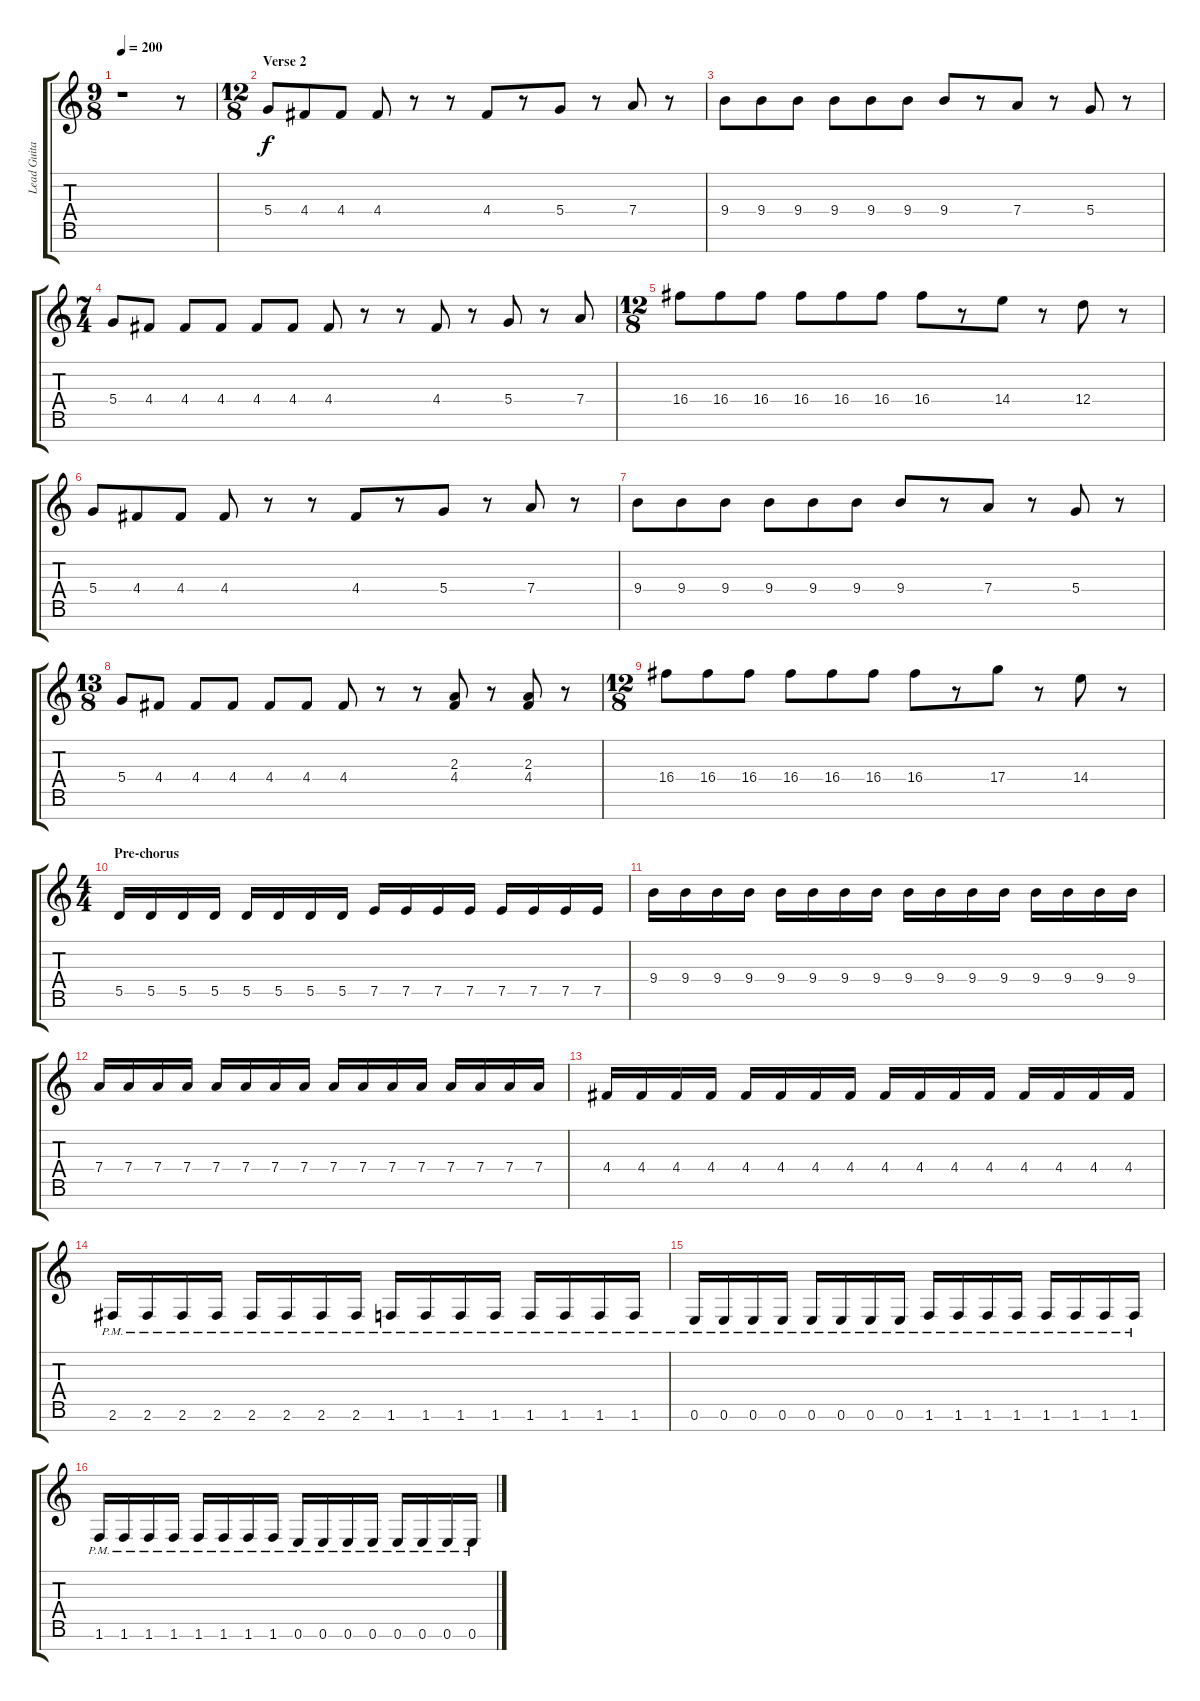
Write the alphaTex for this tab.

\track ("Lead Guitar 2" "Lead Guita") {instrument overdrivenguitar}
\staff {score tabs}
\tuning (E4 B3 G3 D3 A2 E2 B1) {hide}
\ts (9 8)
\tempo 200
\clef g2
\ks c
r.1{dy f} r.8 |
\ts (12 8)
\section ("" "Verse 2")
5.4.8 4.4.8 4.4.8 4.4.8 r.8 r.8 4.4.8 r.8 5.4.8 r.8 7.4.8 r.8 |
9.4.8 9.4.8 9.4.8 9.4.8 9.4.8 9.4.8 9.4.8 r.8 7.4.8 r.8 5.4.8 r.8 |
\ts (7 4)
5.4.8 4.4.8 4.4.8 4.4.8 4.4.8 4.4.8 4.4.8 r.8 r.8 4.4.8 r.8 5.4.8 r.8 7.4.8 |
\ts (12 8)
16.4.8 16.4.8 16.4.8 16.4.8 16.4.8 16.4.8 16.4.8 r.8 14.4.8 r.8 12.4.8 r.8 |
5.4.8 4.4.8 4.4.8 4.4.8 r.8 r.8 4.4.8 r.8 5.4.8 r.8 7.4.8 r.8 |
9.4.8 9.4.8 9.4.8 9.4.8 9.4.8 9.4.8 9.4.8 r.8 7.4.8 r.8 5.4.8 r.8 |
\ts (13 8)
5.4.8 4.4.8 4.4.8 4.4.8 4.4.8 4.4.8 4.4.8 r.8 r.8 (2.3 4.4).8 r.8 (2.3 4.4).8 r.8 |
\ts (12 8)
16.4.8 16.4.8 16.4.8 16.4.8 16.4.8 16.4.8 16.4.8 r.8 17.4.8 r.8 14.4.8 r.8 |
\ts (4 4)
\section ("" "Pre-chorus")
5.5.16 5.5.16 5.5.16 5.5.16 5.5.16 5.5.16 5.5.16 5.5.16 7.5.16 7.5.16 7.5.16 7.5.16 7.5.16 7.5.16 7.5.16 7.5.16 |
9.4.16 9.4.16 9.4.16 9.4.16 9.4.16 9.4.16 9.4.16 9.4.16 9.4.16 9.4.16 9.4.16 9.4.16 9.4.16 9.4.16 9.4.16 9.4.16 |
7.4.16 7.4.16 7.4.16 7.4.16 7.4.16 7.4.16 7.4.16 7.4.16 7.4.16 7.4.16 7.4.16 7.4.16 7.4.16 7.4.16 7.4.16 7.4.16 |
4.4.16 4.4.16 4.4.16 4.4.16 4.4.16 4.4.16 4.4.16 4.4.16 4.4.16 4.4.16 4.4.16 4.4.16 4.4.16 4.4.16 4.4.16 4.4.16 |
2.6{pm}.16 2.6{pm}.16 2.6{pm}.16 2.6{pm}.16 2.6{pm}.16 2.6{pm}.16 2.6{pm}.16 2.6{pm}.16 1.6{pm}.16 1.6{pm}.16 1.6{pm}.16 1.6{pm}.16 1.6{pm}.16 1.6{pm}.16 1.6{pm}.16 1.6{pm}.16 |
0.6{pm}.16 0.6{pm}.16 0.6{pm}.16 0.6{pm}.16 0.6{pm}.16 0.6{pm}.16 0.6{pm}.16 0.6{pm}.16 1.6{pm}.16 1.6{pm}.16 1.6{pm}.16 1.6{pm}.16 1.6{pm}.16 1.6{pm}.16 1.6{pm}.16 1.6{pm}.16 |
1.6{pm}.16 1.6{pm}.16 1.6{pm}.16 1.6{pm}.16 1.6{pm}.16 1.6{pm}.16 1.6{pm}.16 1.6{pm}.16 0.6{pm}.16 0.6{pm}.16 0.6{pm}.16 0.6{pm}.16 0.6{pm}.16 0.6{pm}.16 0.6{pm}.16 0.6{pm}.16
